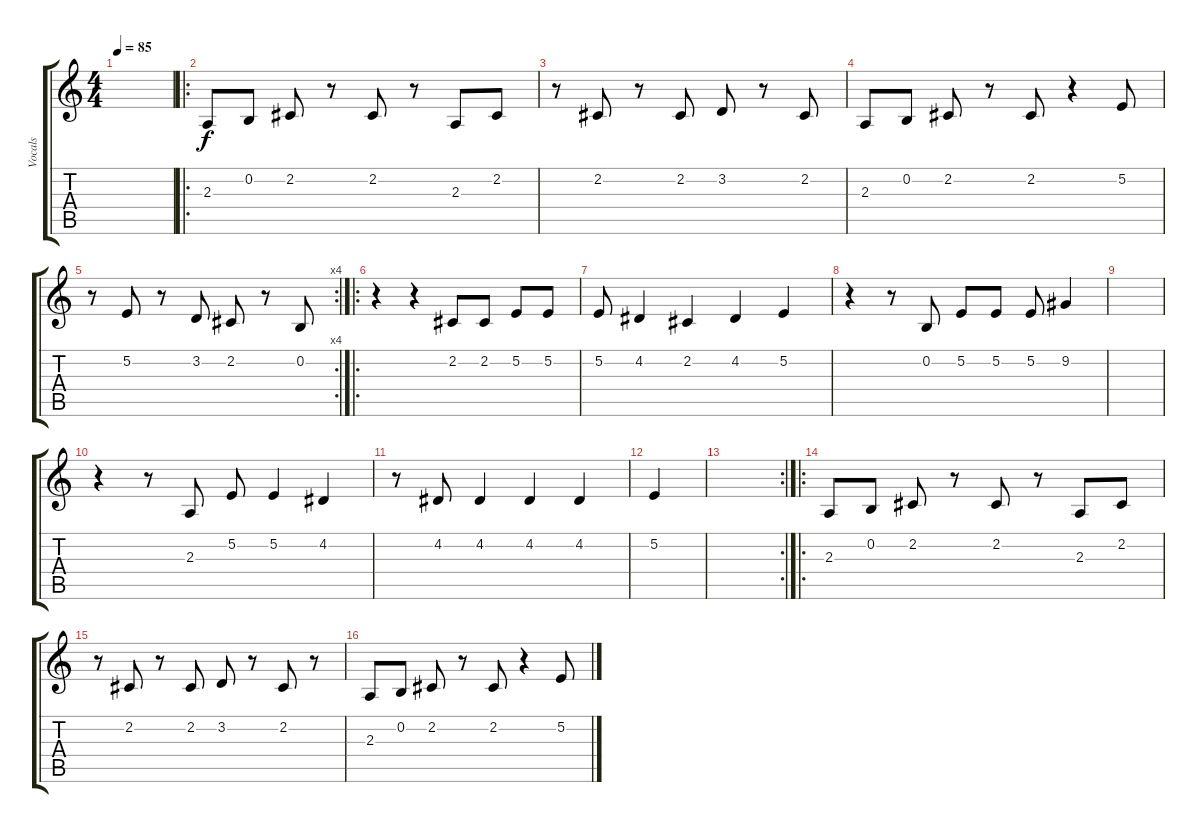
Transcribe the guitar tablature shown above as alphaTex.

\track ("Vocals" "Vocals") {instrument voiceoohs}
\staff {score tabs}
\tuning (E4 B3 G3 D3 A2 E2) {hide}
\ts (4 4)
\tempo 85
\clef g2
\ks c
|
\ro
2.3.8 0.2.8 2.2.8 r.8 2.2.8 r.8 2.3.8 2.2.8 |
r.8 2.2.8 r.8 2.2.8 3.2.8 r.8 2.2.8 |
2.3.8 0.2.8 2.2.8 r.8 2.2.8 r.4 5.2.8 |
\rc 4
r.8 5.2.8 r.8 3.2.8 2.2.8 r.8 0.2.8 |
\ro
r.4 r.4 2.2.8 2.2.8 5.2.8 5.2.8 |
5.2.8 4.2.4 2.2.4 4.2.4 5.2.4 |
r.4 r.8 0.2.8 5.2.8 5.2.8 5.2.8 9.2.4 |
|
r.4 r.8 2.3.8 5.2.8 5.2.4 4.2.4 |
r.8 4.2.8 4.2.4 4.2.4 4.2.4 |
5.2.4 |
\rc 2
|
\ro
2.3.8 0.2.8 2.2.8 r.8 2.2.8 r.8 2.3.8 2.2.8 |
r.8 2.2.8 r.8 2.2.8 3.2.8 r.8 2.2.8 r.8 |
2.3.8 0.2.8 2.2.8 r.8 2.2.8 r.4 5.2.8
